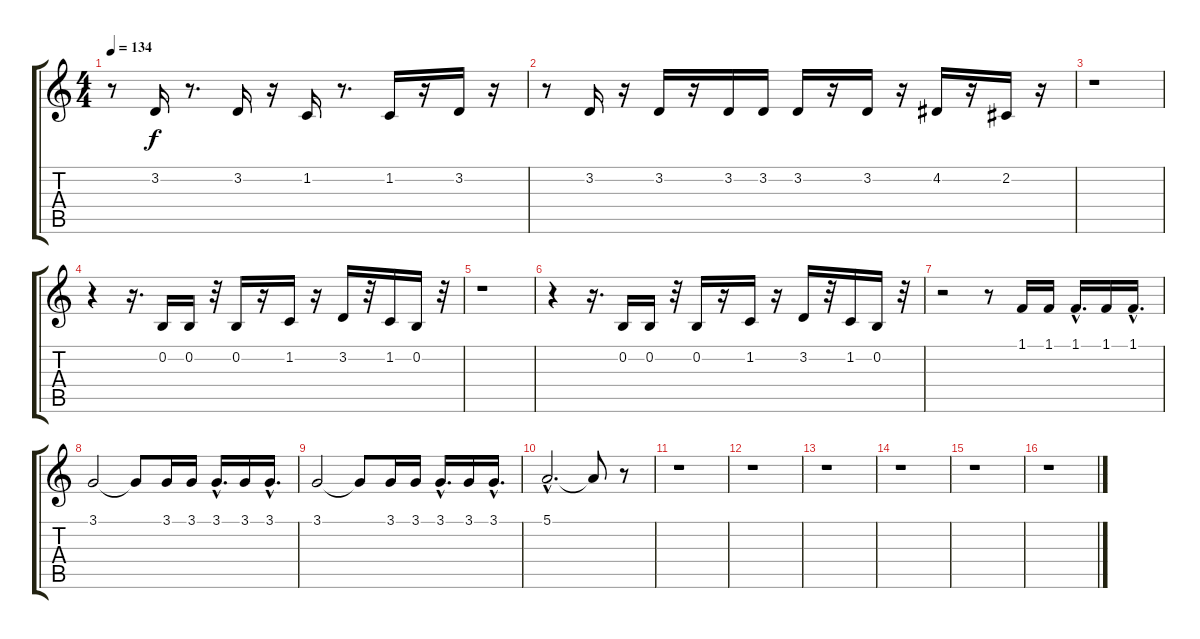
\track "" {instrument trumpet}
\staff {score tabs}
\tuning (E4 B3 G3 D3 A2 E2) {hide}
\ts (4 4)
\tempo 134
\clef g2
\ks c
r.8{dy f} 3.2.16 r.8{d} 3.2.16 r.16 1.2.16 r.8{d} 1.2.16 r.16 3.2.16 r.16 |
r.8 3.2.16 r.16 3.2.16 r.16 3.2.16 3.2.16 3.2.16 r.16 3.2.16 r.16 4.2.16 r.16 2.2.16 r.16 |
r.1 |
r.4 r.16{d} 0.2.16{volume 11} 0.2.16 r.32 0.2.16 r.16 1.2.16 r.16 3.2.16 r.32 1.2.16 0.2.16 r.32 |
r.1 |
r.4 r.16{d} 0.2.16 0.2.16 r.32 0.2.16 r.16 1.2.16 r.16 3.2.16 r.32 1.2.16 0.2.16 r.32 |
r.2 r.8 1.1.16 1.1.16 1.1{hac}.16{d} 1.1.16 1.1{hac}.16{d} |
3.1.2{volume 10} 3.1{t}.8 3.1.16 3.1.16 3.1{hac}.16{d} 3.1.16 3.1{hac}.16{d} |
3.1.2{volume 9} 3.1{t}.8 3.1.16{volume 8} 3.1.16 3.1{hac}.16{d} 3.1.16 3.1{hac}.16{d} |
5.1{hac}.2{d} 5.1{t}.8 r.8 |
r.1 |
r.1 |
r.1 |
r.1 |
r.1 |
r.1
